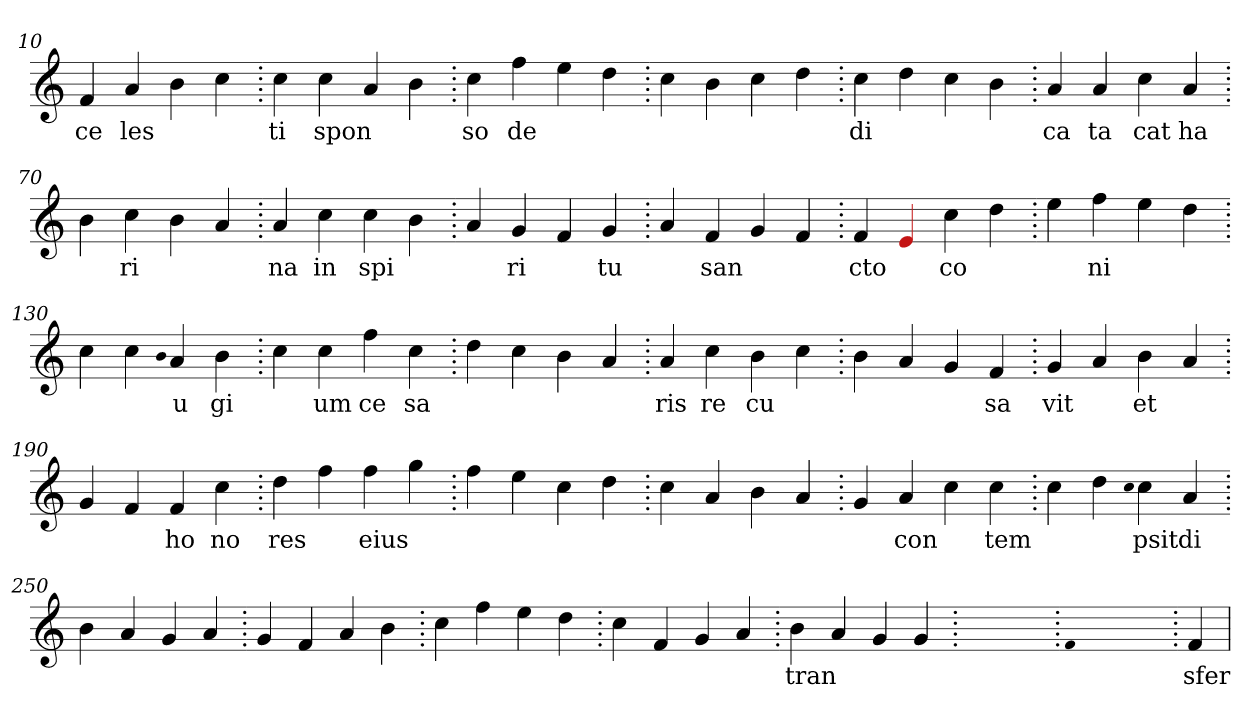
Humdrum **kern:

**kern	**text
*part1	*part1
*staff1	*staff1
*clefG2	*
=10.	=10.
4f	ce
4a	les
4b	.
4cc	.
=20.	=20.
4cc	ti
4cc	spon
4a	.
4b	.
=30.	=30.
4cc	so
4ff	de
4ee	.
4dd	.
=40.	=40.
4cc	.
4b	.
4cc	.
4dd	.
=50.	=50.
4cc	di
4dd	.
4cc	.
4b	.
=60.	=60.
4a	ca
4a	ta
4cc	cat
4a	ha
=70.	=70.
4b	.
4cc	ri
4b	.
4a	.
=80.	=80.
4a	na
4cc	in
4cc	spi
4b	.
=90.	=90.
4a	.
4g	ri
4f	.
4g	tu
=100.	=100.
4a	.
4f	san
4g	.
4f	.
=110.	=110.
4f	cto
4Re	.
4cc	co
4dd	.
=120.	=120.
4ee	.
4ff	ni
4ee	.
4dd	.
=130.	=130.
4cc	.
4cc	.
qqb	.
4a	u
4b	gi
=140.	=140.
4cc	.
4cc	um
4ff	ce
4cc	sa
=150.	=150.
4dd	.
4cc	.
4b	.
4a	.
=160.	=160.
4a	ris
4cc	re
4b	cu
4cc	.
=170.	=170.
4b	.
4a	.
4g	.
4f	sa
=180.	=180.
4g	vit
4a	.
4b	et
4a	.
=190.	=190.
4g	.
4f	.
4f	ho
4cc	no
=200.	=200.
4dd	res
4ff	.
4ff	eius
4gg	.
=210.	=210.
4ff	.
4ee	.
4cc	.
4dd	.
=220.	=220.
4cc	.
4a	.
4b	.
4a	.
=230.	=230.
4g	.
4a	con
4cc	.
4cc	tem
=240.	=240.
4cc	.
4dd	.
qqcc	.
4cc	psit
4a	di
=250.	=250.
4b	.
4a	.
4g	.
4a	.
=260.	=260.
4g	.
4f	.
4a	.
4b	.
=270.	=270.
4cc	.
4ff	.
4ee	.
4dd	.
=280.	=280.
4cc	.
4f	.
4g	.
4a	.
=290.	=290.
4b	tran
4a	.
4g	.
4g	.
=300.	=300.
1ryy	.
=300.	=300.
qqf	.
1ryy	.
=300.	=300.
4f	sfer
=	=
*-	*-
